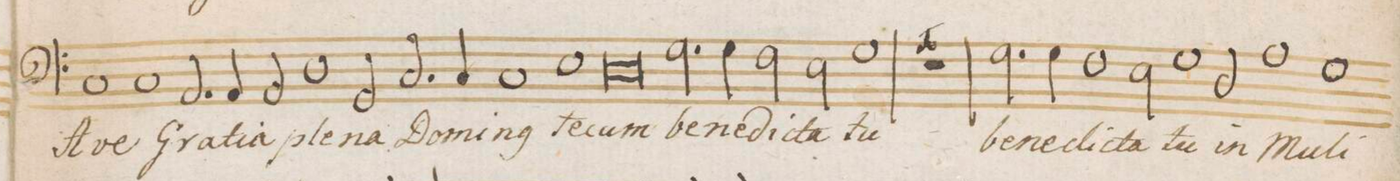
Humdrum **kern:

**kern	**text
*I"Baſso.	*
*clefF4	*
*k[]	*
*met(C|)	*
*M2/1	*
1C	A-
1C	-ve
=24-	=24-
2.AA/	Gra-
4AA/	-ti-
2AA/	-a
=25-	=25-
1D	ple-
2GG/	-na
2.C/	Do-
=26-	=26-
4C/	-mi-
1C	-n(us)
1E	te-
=27-	=27-
0D	-cum
=28-	=28-
2.G\	be-
4G\	-ne-
2F\	-di-
=29-	=29-
2E\	-cta
1G	tu
1r	.
=30-	=30-
2.G\	be-
4G\	-ne-
1F	-di-
=31-	=31-
2E\	-cta
1G	tu
=32-	=32-
2D/	in
1A	Mu-
1G	-li-
=33-	=33-
*-	*-
